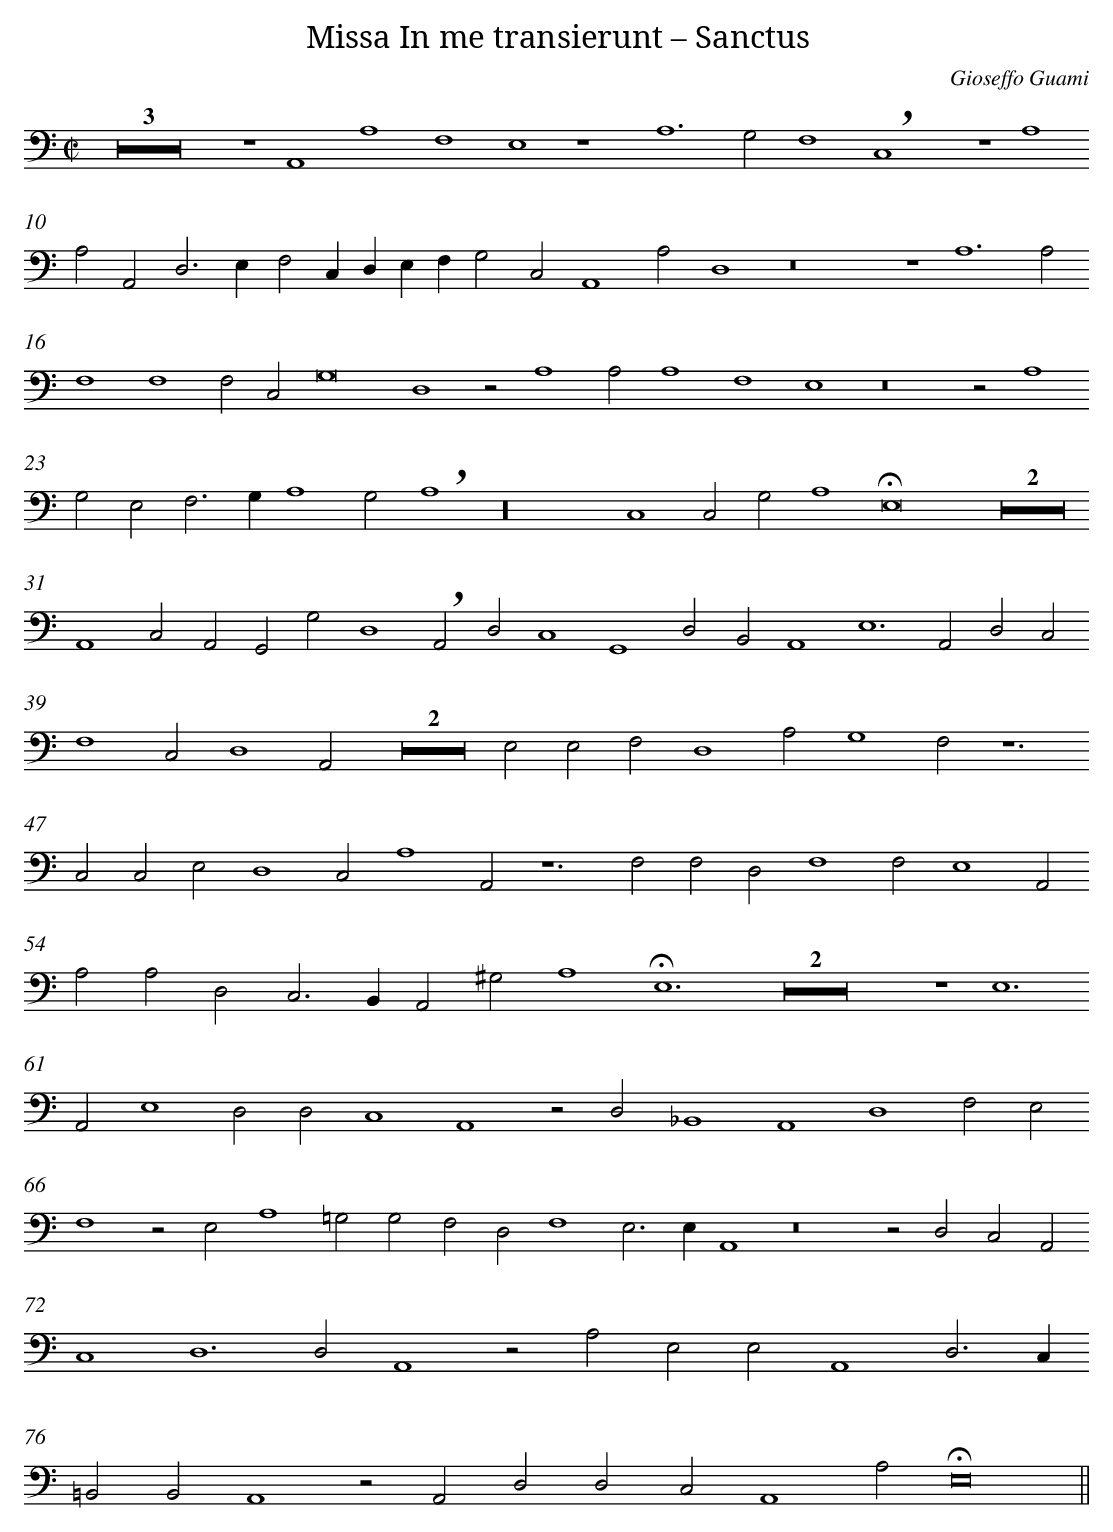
X:1
T: Missa In me transierunt – Sanctus
C: Gioseffo Guami
L: 1/4
M: C|
K: C clef=bass
Z3 [|]
z4A,,4 [|]
A,4F,4 [|]
E,4z4 [|]
A,6G,2 [|]
F,4!breath!C,4 [|]
z4A,4 [|]
A,2A,,2D,3E, [|]
F,2C,D,E,F,G,2 [|]
C,2A,,4A,2 [|]
D,4z8 [|]
z4 [|]
A,6A,2 [|]
F,4F,4 [|]
F,2C,2G,8 [|]
D,4 [|]
z2A,4A,2 [|]
A,4F,4 [|]
E,4z8 [|]
z2A,4 [|]
G,2E,2F,3 [|]
G,A,4G,2 [|]
!breath!A,4z16 [|]
 [|]
C,4 [|]
C,2G,2A,4 [|]
!fermata!E,8 [|]
Z2 [|]
A,,4C,2 [|]
A,,2G,,2G,2 [|]
D,4!breath!A,,2 [|]
D,2C,4 [|]
G,,4D,2 [|]
B,,2A,,4 [|]
E,6 [|]
A,,2D,2C,2 [|]
F,4C,2 [|]
D,4A,,2 [|]
Z2 [|]
E,2E,2F,2 [|]
D,4A,2 [|]
G,4F,2 [|]
z6 [|]
C,2C,2E,2 [|]
D,4C,2 [|]
A,4A,,2 [|]
z6 [|]
F,2F,2D,2 [|]
F,4F,2 [|]
E,4A,,2 [|]
A,2A,2D,2 [|]
C,2>B,,2A,,2 [|]
^G,2A,4 [|]
!fermata!E,6 [|]
Z2 [|]
z4E,6 [|]
A,,2E,4 [|]
D,2D,2C,4 [|]
A,,4z2D,2 [|]
_B,,4A,,4 [|]
D,4F,2E,2 [|]
F,4z2E,2 [|]
A,4=G,2G,2 [|]
F,2D,2F,4 [|]
E,2>E,2A,,4 [|]
z8 [|]
z2D,2C,2A,,2 [|]
C,4D,6 [|]
D,2A,,4 [|]
z2A,2E,2E,2 [|]
A,,4D,3C, [|]
=B,,2B,,2A,,4 [|]
z2A,,2D,2D,2 [|]
C,2A,,4A,2 [|]
!fermata!E,8 ||
